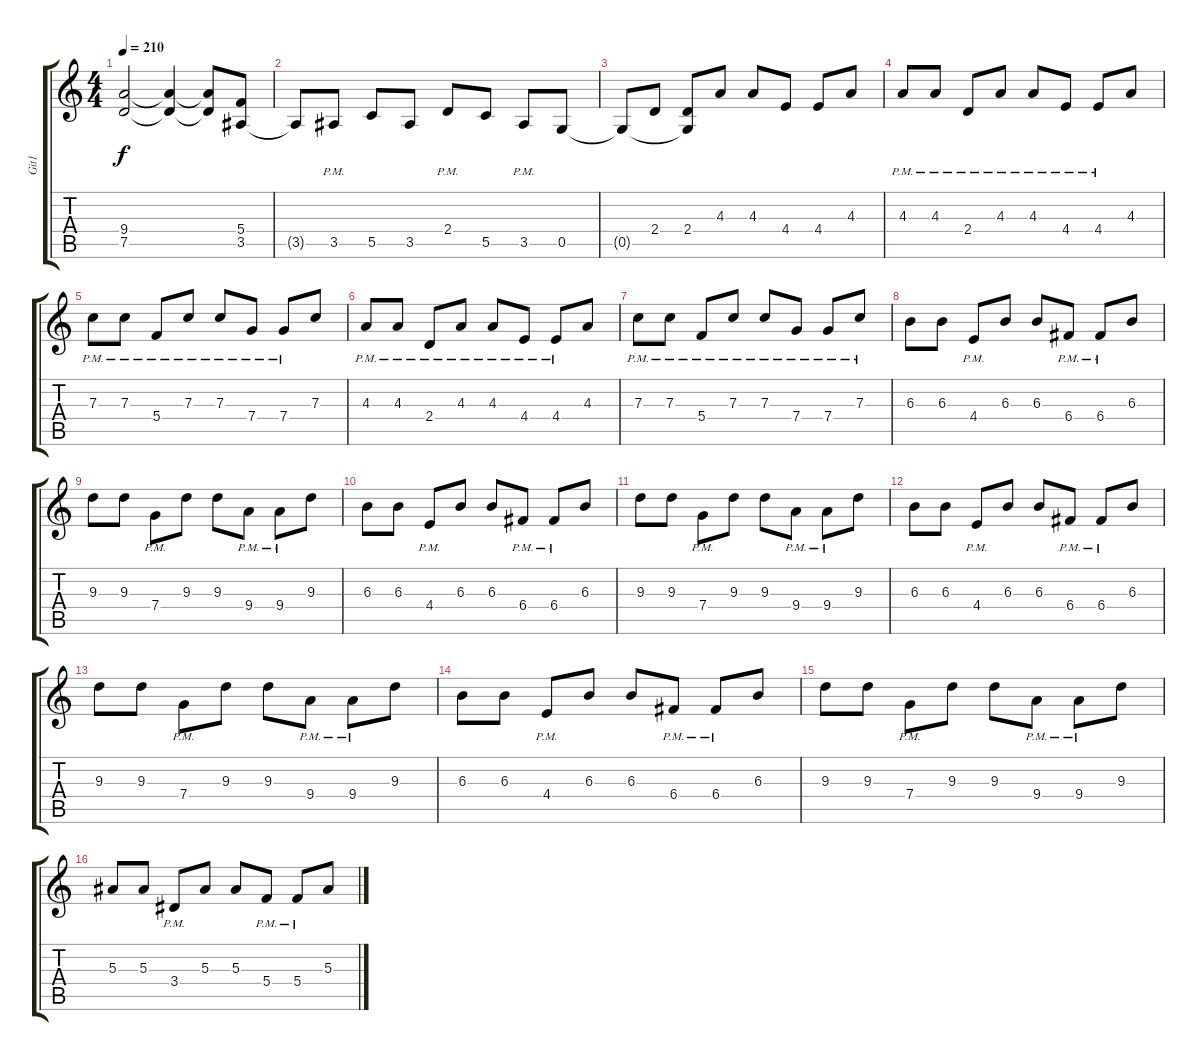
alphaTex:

\track ("Git1" "Git1") {instrument distortionguitar}
\staff {score tabs}
\tuning (D4 A3 F3 C3 G2 D2) {hide}
\ts (4 4)
\tempo 210
\clef g2
\ks c
(9.4{t} 7.5{t}).2{dy f} (9.4{t} 7.5{t}).4 (9.4{t} 7.5{t}).8 (5.4 3.5).8 |
3.5{t}.8 3.5{pm}.8 5.5.8 3.5.8 2.4{pm}.8 5.5.8 3.5{pm}.8 0.5.8 |
0.5{t}.8 2.4.8 (2.4 0.5{t}).8 4.3.8 4.3.8 4.4.8 4.4.8 4.3.8 |
4.3{pm}.8 4.3{pm}.8 2.4{pm}.8 4.3{pm}.8 4.3{pm}.8 4.4{pm}.8 4.4{pm}.8 4.3.8 |
7.3{pm}.8 7.3{pm}.8 5.4{pm}.8 7.3{pm}.8 7.3{pm}.8 7.4{pm}.8 7.4{pm}.8 7.3.8 |
4.3{pm}.8 4.3{pm}.8 2.4{pm}.8 4.3{pm}.8 4.3{pm}.8 4.4{pm}.8 4.4{pm}.8 4.3.8 |
7.3{pm}.8 7.3{pm}.8 5.4{pm}.8 7.3{pm}.8 7.3{pm}.8 7.4{pm}.8 7.4{pm}.8 7.3{pm}.8 |
6.3.8 6.3.8 4.4{pm}.8 6.3.8 6.3.8 6.4{pm}.8 6.4{pm}.8 6.3.8 |
9.3.8 9.3.8 7.4{pm}.8 9.3.8 9.3.8 9.4{pm}.8 9.4{pm}.8 9.3.8 |
6.3.8 6.3.8 4.4{pm}.8 6.3.8 6.3.8 6.4{pm}.8 6.4{pm}.8 6.3.8 |
9.3.8 9.3.8 7.4{pm}.8 9.3.8 9.3.8 9.4{pm}.8 9.4{pm}.8 9.3.8 |
6.3.8 6.3.8 4.4{pm}.8 6.3.8 6.3.8 6.4{pm}.8 6.4{pm}.8 6.3.8 |
9.3.8 9.3.8 7.4{pm}.8 9.3.8 9.3.8 9.4{pm}.8 9.4{pm}.8 9.3.8 |
6.3.8 6.3.8 4.4{pm}.8 6.3.8 6.3.8 6.4{pm}.8 6.4{pm}.8 6.3.8 |
9.3.8 9.3.8 7.4{pm}.8 9.3.8 9.3.8 9.4{pm}.8 9.4{pm}.8 9.3.8 |
5.3.8 5.3.8 3.4{pm}.8 5.3.8 5.3.8 5.4{pm}.8 5.4{pm}.8 5.3.8
